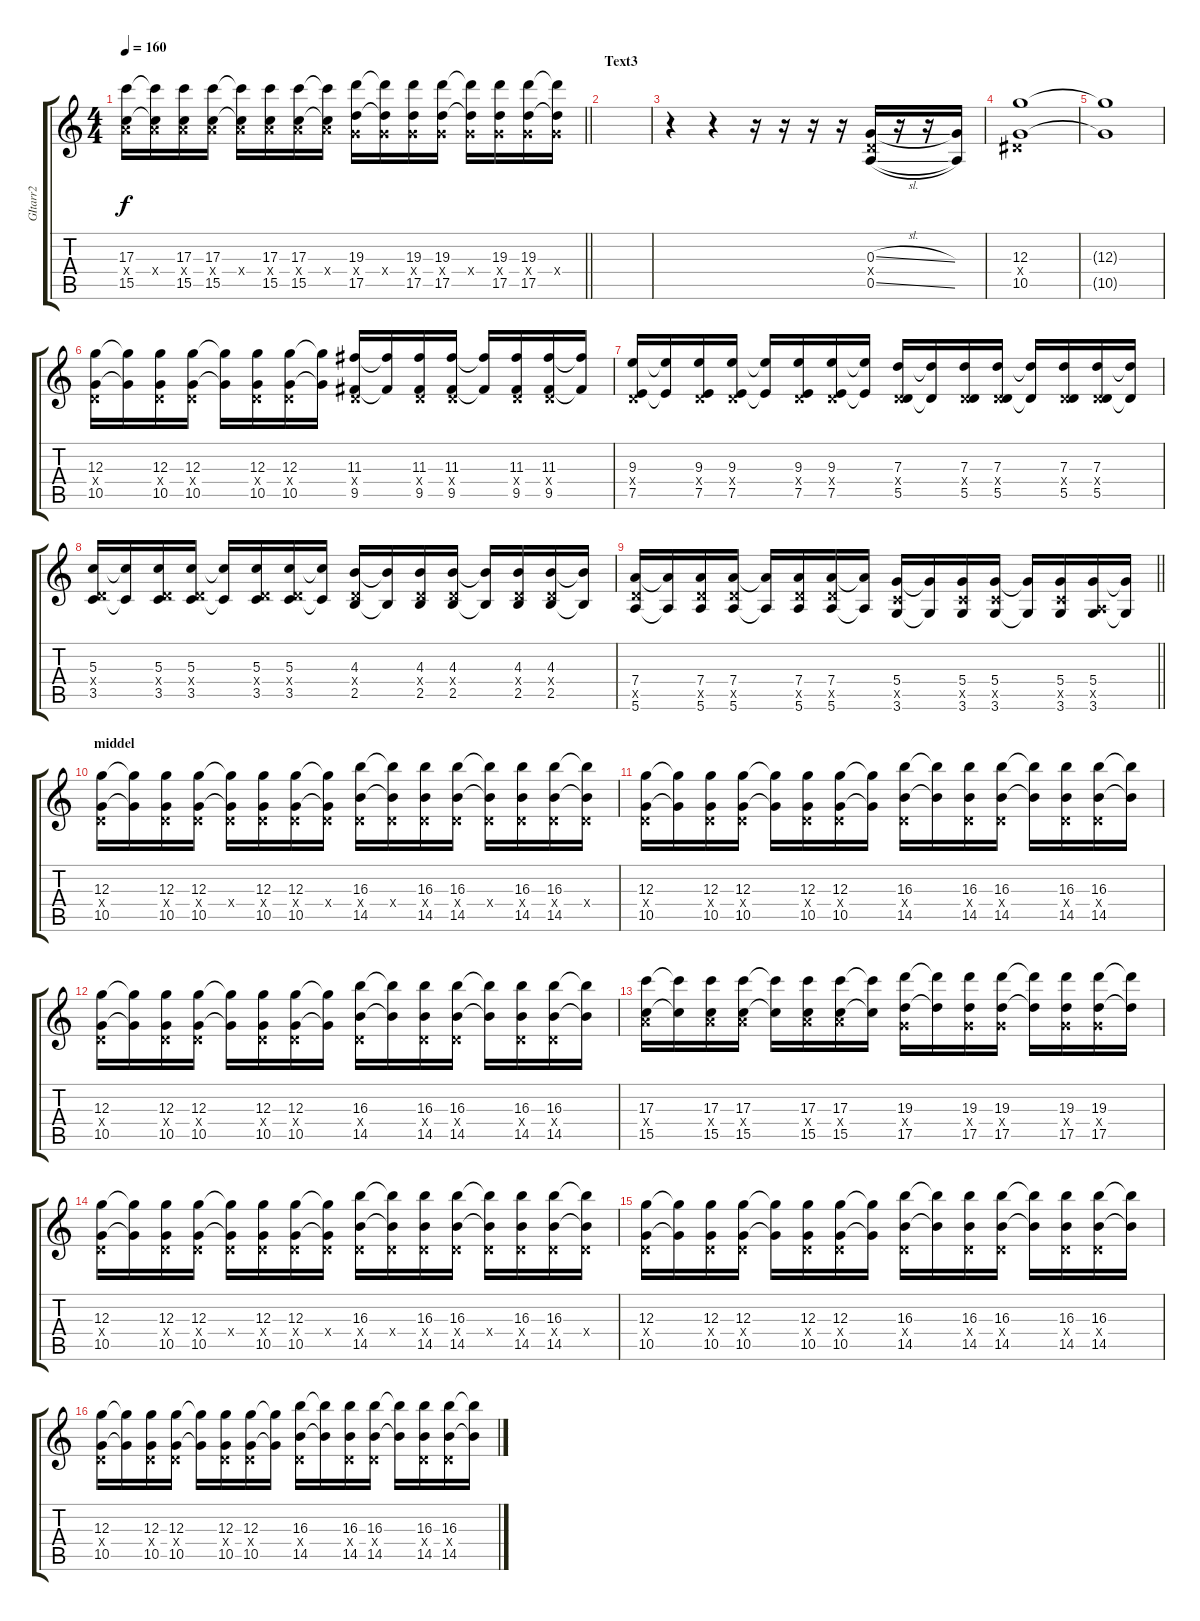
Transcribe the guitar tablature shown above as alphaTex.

\track ("GItarr2" "GItarr2") {instrument distortionguitar}
\staff {score tabs}
\tuning (E4 B3 G3 D3 A2 E2) {hide}
\ts (4 4)
\tempo 160
\clef g2
\barLineRight lightlight
\ks c
(17.3 7.4{x} 15.5).16{dy f} (17.3{t} 7.4{x} 15.5{t}).16 (17.3 7.4{x} 15.5).16 (17.3 7.4{x} 15.5).16 (17.3{t} 7.4{x} 15.5{t}).16 (17.3 7.4{x} 15.5).16 (17.3 7.4{x} 15.5).16 (17.3{t} 7.4{x} 15.5{t}).16 (19.3 5.4{x} 17.5).16 (19.3{t} 5.4{x} 17.5{t}).16 (19.3 5.4{x} 17.5).16 (19.3 5.4{x} 17.5).16 (19.3{t} 5.4{x} 17.5{t}).16 (19.3 5.4{x} 17.5).16 (19.3 5.4{x} 17.5).16 (19.3{t} 5.4{x} 17.5{t}).16 |
\section ("" "Text3")
|
r.4 r.4 r.16 r.16 r.16 r.16 (0.3{sl} 0.4{x} 0.5{sl}).16 r.16 r.16 (0.3{t} 0.5{t}).16 |
(12.3 1.4{x} 10.5).1 |
(12.3{t} 10.5{t}).1 |
(12.3 0.4{x} 10.5).16 (12.3{t} 10.5{t}).16 (12.3 0.4{x} 10.5).16 (12.3 0.4{x} 10.5).16 (12.3{t} 10.5{t}).16 (12.3 0.4{x} 10.5).16 (12.3 0.4{x} 10.5).16 (12.3{t} 10.5{t}).16 (11.3 0.4{x} 9.5).16 (11.3{t} 9.5{t}).16 (11.3 0.4{x} 9.5).16 (11.3 0.4{x} 9.5).16 (11.3{t} 9.5{t}).16 (11.3 0.4{x} 9.5).16 (11.3 0.4{x} 9.5).16 (11.3{t} 9.5{t}).16 |
(9.3 0.4{x} 7.5).16 (9.3{t} 7.5{t}).16 (9.3 0.4{x} 7.5).16 (9.3 0.4{x} 7.5).16 (9.3{t} 7.5{t}).16 (9.3 0.4{x} 7.5).16 (9.3 0.4{x} 7.5).16 (9.3{t} 7.5{t}).16 (7.3 0.4{x} 5.5).16 (7.3{t} 5.5{t}).16 (7.3 0.4{x} 5.5).16 (7.3 0.4{x} 5.5).16 (7.3{t} 5.5{t}).16 (7.3 0.4{x} 5.5).16 (7.3 0.4{x} 5.5).16 (7.3{t} 5.5{t}).16 |
(5.3 0.4{x} 3.5).16 (5.3{t} 3.5{t}).16 (5.3 0.4{x} 3.5).16 (5.3 0.4{x} 3.5).16 (5.3{t} 3.5{t}).16 (5.3 0.4{x} 3.5).16 (5.3 0.4{x} 3.5).16 (5.3{t} 3.5{t}).16 (4.3 0.4{x} 2.5).16 (4.3{t} 2.5{t}).16 (4.3 0.4{x} 2.5).16 (4.3 0.4{x} 2.5).16 (4.3{t} 2.5{t}).16 (4.3 0.4{x} 2.5).16 (4.3 0.4{x} 2.5).16 (4.3{t} 2.5{t}).16 |
\barLineRight lightlight
(7.4 5.5{x} 5.6).16 (7.4{t} 5.6{t}).16 (7.4 5.5{x} 5.6).16 (7.4 5.5{x} 5.6).16 (7.4{t} 5.6{t}).16 (7.4 5.5{x} 5.6).16 (7.4 5.5{x} 5.6).16 (7.4{t} 5.6{t}).16 (5.4 3.5{x} 3.6).16 (5.4{t} 3.6{t}).16 (5.4 3.5{x} 3.6).16 (5.4 3.5{x} 3.6).16 (5.4{t} 3.6{t}).16 (5.4 3.5{x} 3.6).16 (5.4 0.5{x} 3.6).16 (5.4{t} 3.6{t}).16 |
\section ("" "middel")
(12.3 0.4{x} 10.5).16 (12.3{t} 10.5{t}).16 (12.3 0.4{x} 10.5).16 (12.3 0.4{x} 10.5).16 (12.3{t} 0.4{x} 10.5{t}).16 (12.3 0.4{x} 10.5).16 (12.3 0.4{x} 10.5).16 (12.3{t} 0.4{x} 10.5{t}).16 (16.3 0.4{x} 14.5).16 (16.3{t} 0.4{x} 14.5{t}).16 (16.3 0.4{x} 14.5).16 (16.3 0.4{x} 14.5).16 (16.3{t} 0.4{x} 14.5{t}).16 (16.3 0.4{x} 14.5).16 (16.3 0.4{x} 14.5).16 (16.3{t} 0.4{x} 14.5{t}).16 |
(12.3 0.4{x} 10.5).16 (12.3{t} 10.5{t}).16 (12.3 0.4{x} 10.5).16 (12.3 0.4{x} 10.5).16 (12.3{t} 10.5{t}).16 (12.3 0.4{x} 10.5).16 (12.3 0.4{x} 10.5).16 (12.3{t} 10.5{t}).16 (16.3 0.4{x} 14.5).16 (16.3{t} 14.5{t}).16 (16.3 0.4{x} 14.5).16 (16.3 0.4{x} 14.5).16 (16.3{t} 14.5{t}).16 (16.3 0.4{x} 14.5).16 (16.3 0.4{x} 14.5).16 (16.3{t} 14.5{t}).16 |
(12.3 0.4{x} 10.5).16 (12.3{t} 10.5{t}).16 (12.3 0.4{x} 10.5).16 (12.3 0.4{x} 10.5).16 (12.3{t} 10.5{t}).16 (12.3 0.4{x} 10.5).16 (12.3 0.4{x} 10.5).16 (12.3{t} 10.5{t}).16 (16.3 0.4{x} 14.5).16 (16.3{t} 14.5{t}).16 (16.3 0.4{x} 14.5).16 (16.3 0.4{x} 14.5).16 (16.3{t} 14.5{t}).16 (16.3 0.4{x} 14.5).16 (16.3 0.4{x} 14.5).16 (16.3{t} 14.5{t}).16 |
(17.3 7.4{x} 15.5).16 (17.3{t} 15.5{t}).16 (17.3 7.4{x} 15.5).16 (17.3 7.4{x} 15.5).16 (17.3{t} 15.5{t}).16 (17.3 7.4{x} 15.5).16 (17.3 7.4{x} 15.5).16 (17.3{t} 15.5{t}).16 (19.3 5.4{x} 17.5).16 (19.3{t} 17.5{t}).16 (19.3 5.4{x} 17.5).16 (19.3 5.4{x} 17.5).16 (19.3{t} 17.5{t}).16 (19.3 5.4{x} 17.5).16 (19.3 5.4{x} 17.5).16 (19.3{t} 17.5{t}).16 |
(12.3 0.4{x} 10.5).16 (12.3{t} 10.5{t}).16 (12.3 0.4{x} 10.5).16 (12.3 0.4{x} 10.5).16 (12.3{t} 0.4{x} 10.5{t}).16 (12.3 0.4{x} 10.5).16 (12.3 0.4{x} 10.5).16 (12.3{t} 0.4{x} 10.5{t}).16 (16.3 0.4{x} 14.5).16 (16.3{t} 0.4{x} 14.5{t}).16 (16.3 0.4{x} 14.5).16 (16.3 0.4{x} 14.5).16 (16.3{t} 0.4{x} 14.5{t}).16 (16.3 0.4{x} 14.5).16 (16.3 0.4{x} 14.5).16 (16.3{t} 0.4{x} 14.5{t}).16 |
(12.3 0.4{x} 10.5).16 (12.3{t} 10.5{t}).16 (12.3 0.4{x} 10.5).16 (12.3 0.4{x} 10.5).16 (12.3{t} 10.5{t}).16 (12.3 0.4{x} 10.5).16 (12.3 0.4{x} 10.5).16 (12.3{t} 10.5{t}).16 (16.3 0.4{x} 14.5).16 (16.3{t} 14.5{t}).16 (16.3 0.4{x} 14.5).16 (16.3 0.4{x} 14.5).16 (16.3{t} 14.5{t}).16 (16.3 0.4{x} 14.5).16 (16.3 0.4{x} 14.5).16 (16.3{t} 14.5{t}).16 |
(12.3 0.4{x} 10.5).16 (12.3{t} 10.5{t}).16 (12.3 0.4{x} 10.5).16 (12.3 0.4{x} 10.5).16 (12.3{t} 10.5{t}).16 (12.3 0.4{x} 10.5).16 (12.3 0.4{x} 10.5).16 (12.3{t} 10.5{t}).16 (16.3 0.4{x} 14.5).16 (16.3{t} 14.5{t}).16 (16.3 0.4{x} 14.5).16 (16.3 0.4{x} 14.5).16 (16.3{t} 14.5{t}).16 (16.3 0.4{x} 14.5).16 (16.3 0.4{x} 14.5).16 (16.3{t} 14.5{t}).16
